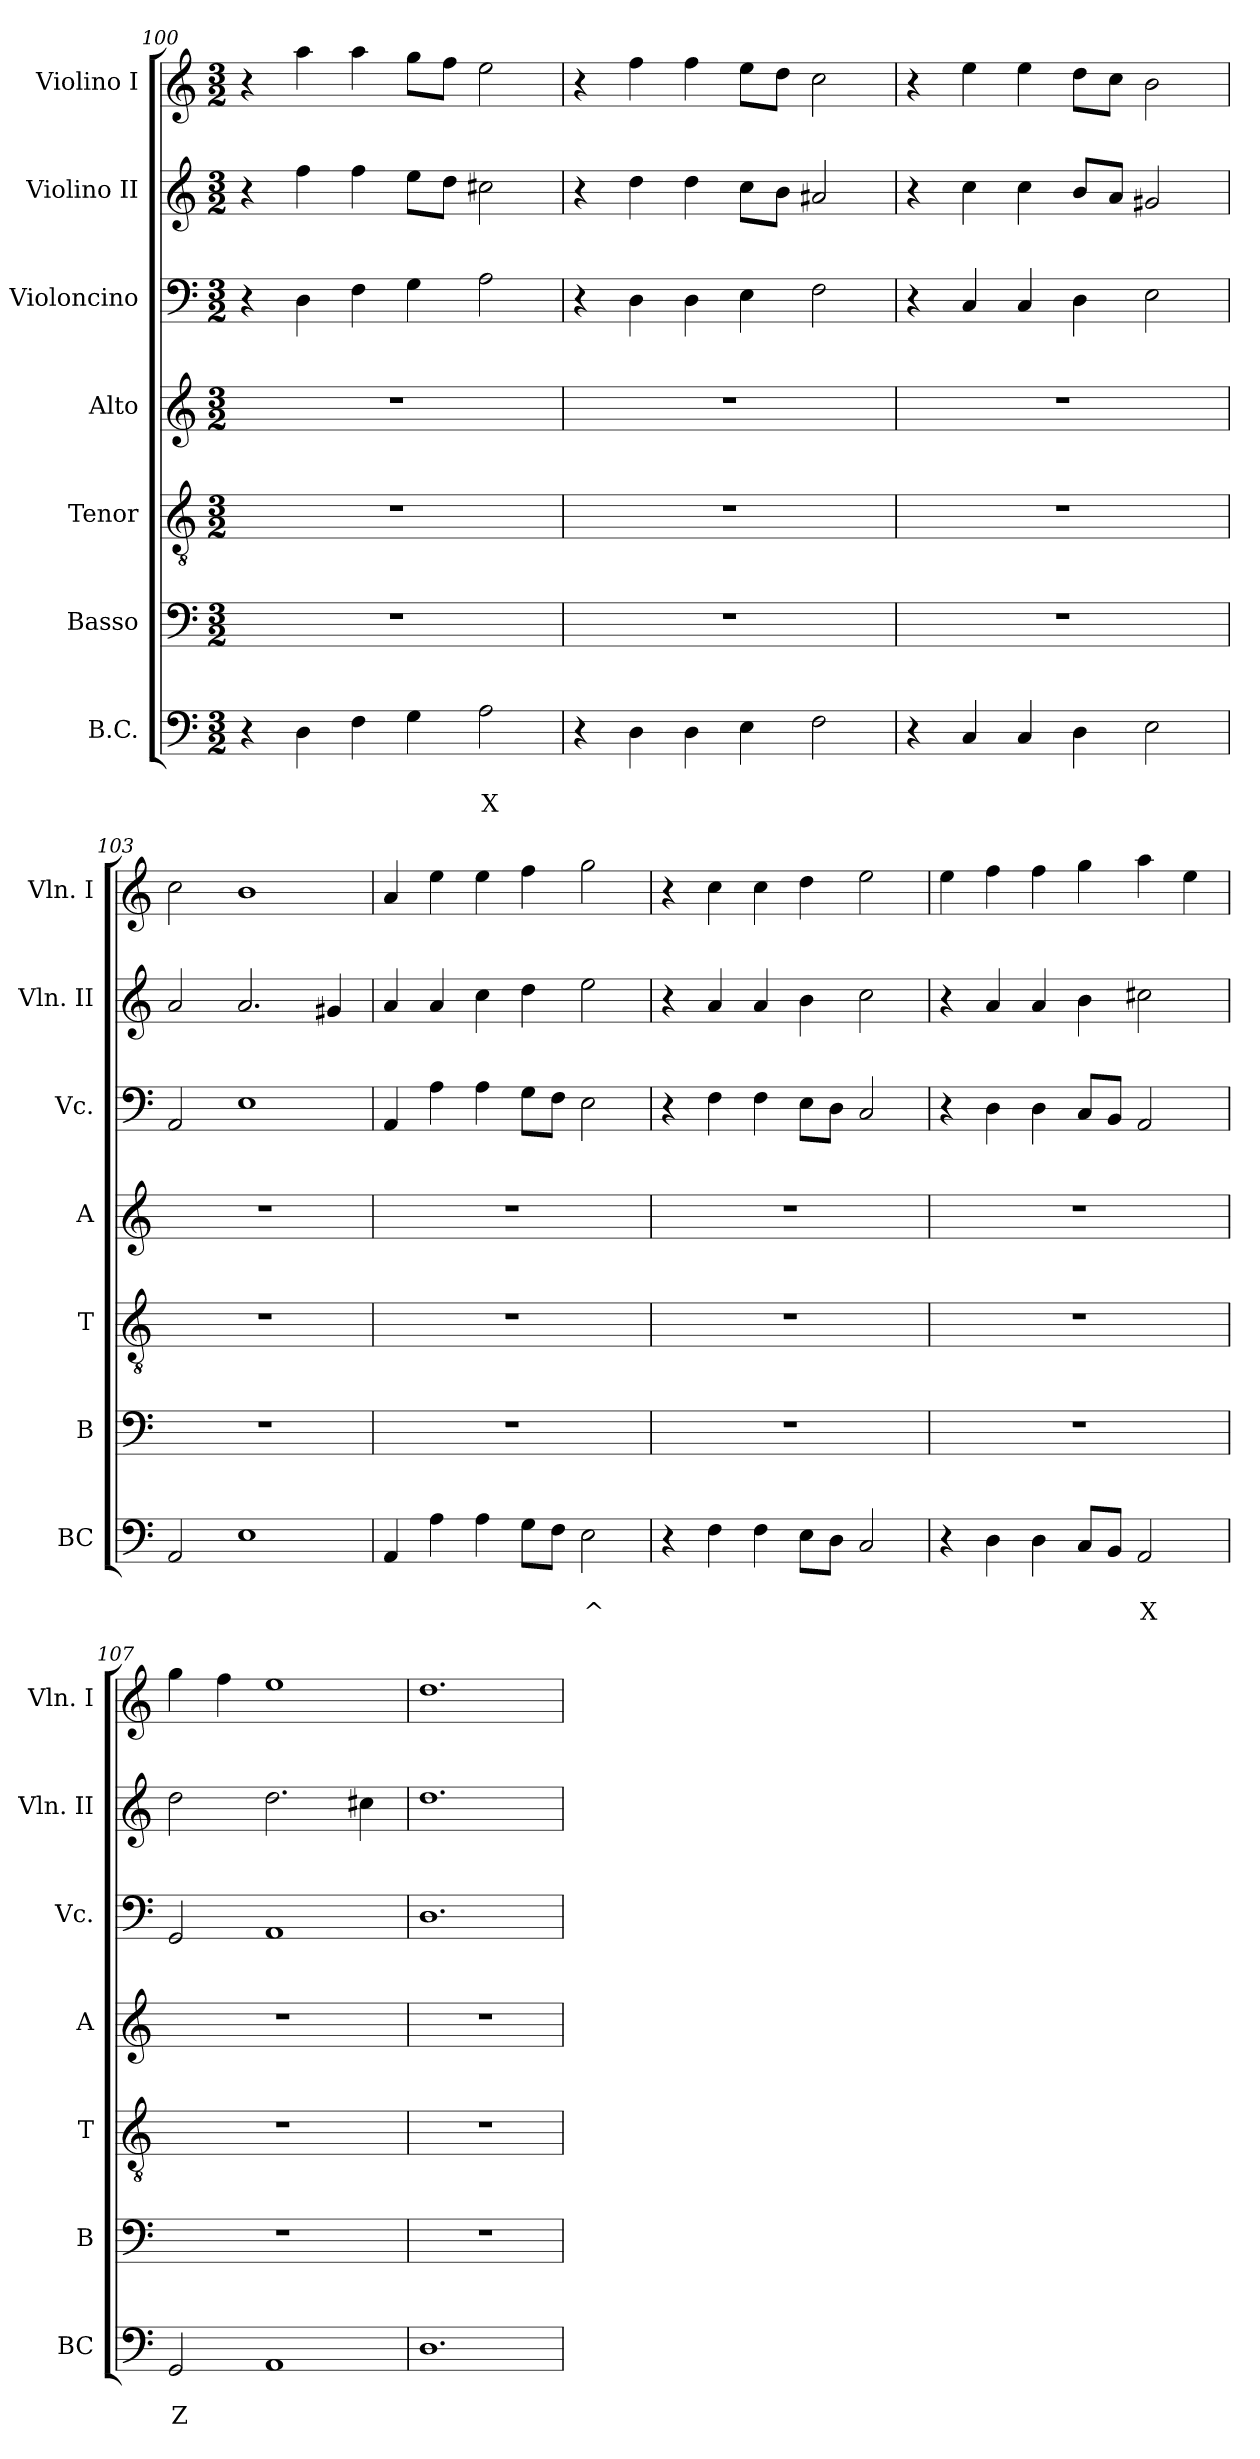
**kern	**text	**text	**kern	**kern	**kern	**kern	**kern	**kern
*part7	*part7	*part7	*part6	*part5	*part4	*part3	*part2	*part1
*staff7	*staff7	*staff7	*staff6	*staff5	*staff4	*staff3	*staff2	*staff1
*I"B.C.	*	*	*I"Basso	*I"Tenor	*I"Alto	*I"Violoncino	*I"Violino II	*I"Violino I
*I'BC	*	*	*I'B	*I'T	*I'A	*I'Vc.	*I'Vln. II	*I'Vln. I
!!LO:PB:g=z
*clefF4	*	*	*clefF4	*clefGv2	*clefG2	*clefF4	*clefG2	*clefG2
*k[]	*	*	*k[]	*k[]	*k[]	*k[]	*k[]	*k[]
*C:	*	*	*C:	*C:	*C:	*C:	*C:	*C:
*M3/2	*	*	*M3/2	*M3/2	*M3/2	*M3/2	*M3/2	*M3/2
=100	=100	=100	=100	=100	=100	=100	=100	=100
4r	.	.	1.r	1.r	1.r	4r	4r	4r
4D\	.	.	.	.	.	4D\	4ff\	4aa\
4F\	.	.	.	.	.	4F\	4ff\	4aa\
4G\	.	.	.	.	.	4G\	8ee\L	8gg\L
.	.	.	.	.	.	.	8dd\J	8ff\J
!	!	!LO:LY:b	!	!	!	!	!	!
2A\	.	X	.	.	.	2A\	2cc#X\	2ee\
=101	=101	=101	=101	=101	=101	=101	=101	=101
4r	.	.	1.r	1.r	1.r	4r	4r	4r
4D\	.	.	.	.	.	4D\	4dd\	4ff\
4D\	.	.	.	.	.	4D\	4dd\	4ff\
4E\	.	.	.	.	.	4E\	8cc\L	8ee\L
.	.	.	.	.	.	.	8b\J	8dd\J
2F\	.	.	.	.	.	2F\	2a#X/	2cc\
=102	=102	=102	=102	=102	=102	=102	=102	=102
4r	.	.	1.r	1.r	1.r	4r	4r	4r
4C/	.	.	.	.	.	4C/	4cc\	4ee\
4C/	.	.	.	.	.	4C/	4cc\	4ee\
4D\	.	.	.	.	.	4D\	8b/L	8dd\L
.	.	.	.	.	.	.	8a/J	8cc\J
2E\	.	.	.	.	.	2E\	2g#X/	2b\
=103	=103	=103	=103	=103	=103	=103	=103	=103
2AA/	.	.	1.r	1.r	1.r	2AA/	2a/	2cc\
1E	.	.	.	.	.	1E	2.a/	1b
.	.	.	.	.	.	.	4g#X/	.
!!LO:LB:g=z
=104	=104	=104	=104	=104	=104	=104	=104	=104
4AA/	.	.	1.r	1.r	1.r	4AA/	4a/	4a/
4A\	.	.	.	.	.	4A\	4a/	4ee\
4A\	.	.	.	.	.	4A\	4cc\	4ee\
8G\L	.	.	.	.	.	8G\L	4dd\	4ff\
8F\J	.	.	.	.	.	8F\J	.	.
!	!	!LO:LY:b	!	!	!	!	!	!
2E\	.	^	.	.	.	2E\	2ee\	2gg\
=105	=105	=105	=105	=105	=105	=105	=105	=105
4r	.	.	1.r	1.r	1.r	4r	4r	4r
4F\	.	.	.	.	.	4F\	4a/	4cc\
4F\	.	.	.	.	.	4F\	4a/	4cc\
8E\L	.	.	.	.	.	8E\L	4b\	4dd\
8D\J	.	.	.	.	.	8D\J	.	.
2C/	.	.	.	.	.	2C/	2cc\	2ee\
=106	=106	=106	=106	=106	=106	=106	=106	=106
4r	.	.	1.r	1.r	1.r	4r	4r	4ee\
4D\	.	.	.	.	.	4D\	4a/	4ff\
4D\	.	.	.	.	.	4D\	4a/	4ff\
8C/L	.	.	.	.	.	8C/L	4b\	4gg\
8BB/J	.	.	.	.	.	8BB/J	.	.
!	!	!LO:LY:b	!	!	!	!	!	!
2AA/	.	X	.	.	.	2AA/	2cc#X\	4aa\
.	.	.	.	.	.	.	.	4ee\
=107	=107	=107	=107	=107	=107	=107	=107	=107
!	!	!LO:LY:b	!	!	!	!	!	!
2GG/	.	Z	1.r	1.r	1.r	2GG/	2dd\	4gg\
.	.	.	.	.	.	.	.	4ff\
1AA	.	.	.	.	.	1AA	2.dd\	1ee
.	.	.	.	.	.	.	4cc#X\	.
=108	=108	=108	=108	=108	=108	=108	=108	=108
1.D	.	.	1.r	1.r	1.r	1.D	1.dd	1.dd
=	=	=	=	=	=	=	=	=
*-	*-	*-	*-	*-	*-	*-	*-	*-
